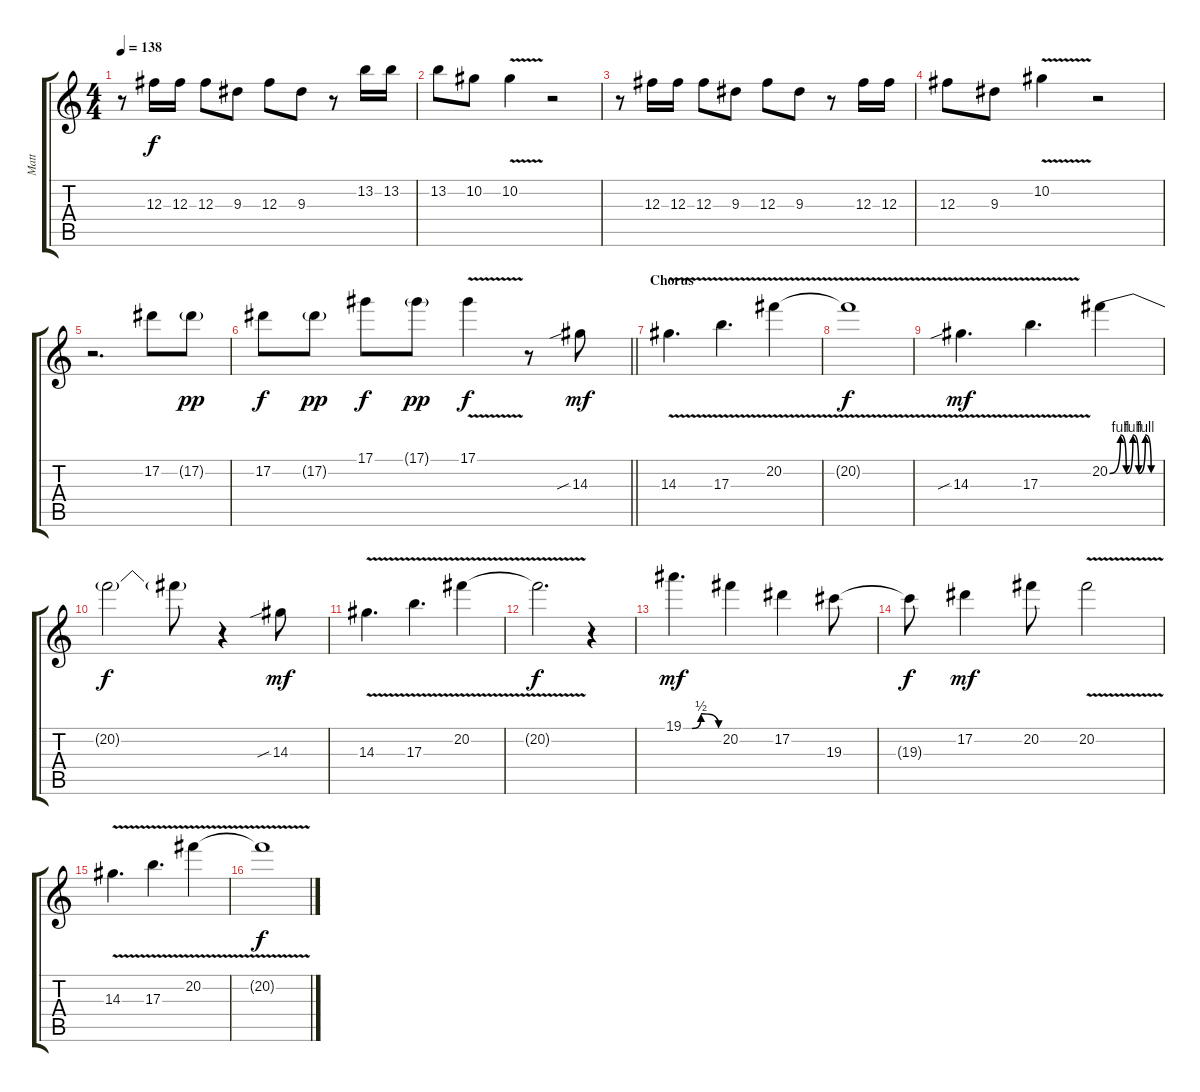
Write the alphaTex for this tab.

\track ("Matt" "Matt") {instrument overdrivenguitar}
\staff {score tabs}
\tuning (Eb4 Bb3 Gb3 Db3 Ab2 Db2) {hide}
\ts (4 4)
\tempo 138
\clef g2
\ks c
r.8{dy f} 12.3.16 12.3.16 12.3.8 9.3.8 12.3.8 9.3.8 r.8 13.2.16 13.2.16 |
13.2.8 10.2.8 10.2{v}.4 r.2 |
r.8 12.3.16 12.3.16 12.3.8 9.3.8 12.3.8 9.3.8 r.8 12.3.16 12.3.16 |
12.3.8 9.3.8 10.2{v}.4 r.2 |
r.2{d} 17.2.8 17.2{g}.8{dy pp} |
\barLineRight lightlight
17.2.8{dy f} 17.2{g}.8{dy pp} 17.1.8{dy f} 17.1{g}.8{dy pp} 17.1{v}.4{dy f} r.8 14.3{sib}.8{dy mf} |
\section ("" "Chorus")
14.3{v}.4{d volume 16 instrument overdrivenguitar} 17.3{v}.4{d} 20.2{v}.4 |
20.2{t}.1{dy f} |
14.3{v sib}.4{d dy mf} 17.3{v}.4{d} 20.2{be (custom 0 0 13 4 20 0 28 4 35 0 43 4 50 0 60 0)}.4 |
20.2{t}.2{dy f} 20.2{t}.8 r.4 14.3{sib}.8{dy mf} |
14.3{v}.4{d} 17.3{v}.4{d} 20.2{v}.4 |
20.2{t}.2{d dy f} r.4 |
19.1{be (custom 0 0 15 0 30 2 60 0)}.4{d dy mf} 20.2.4 17.2.4 19.3.8 |
19.3{t}.8{dy f} 17.2.4{dy mf} 20.2.8 20.2{v}.2 |
14.3{v}.4{d} 17.3{v}.4{d} 20.2{v}.4 |
20.2{t}.1{dy f}
